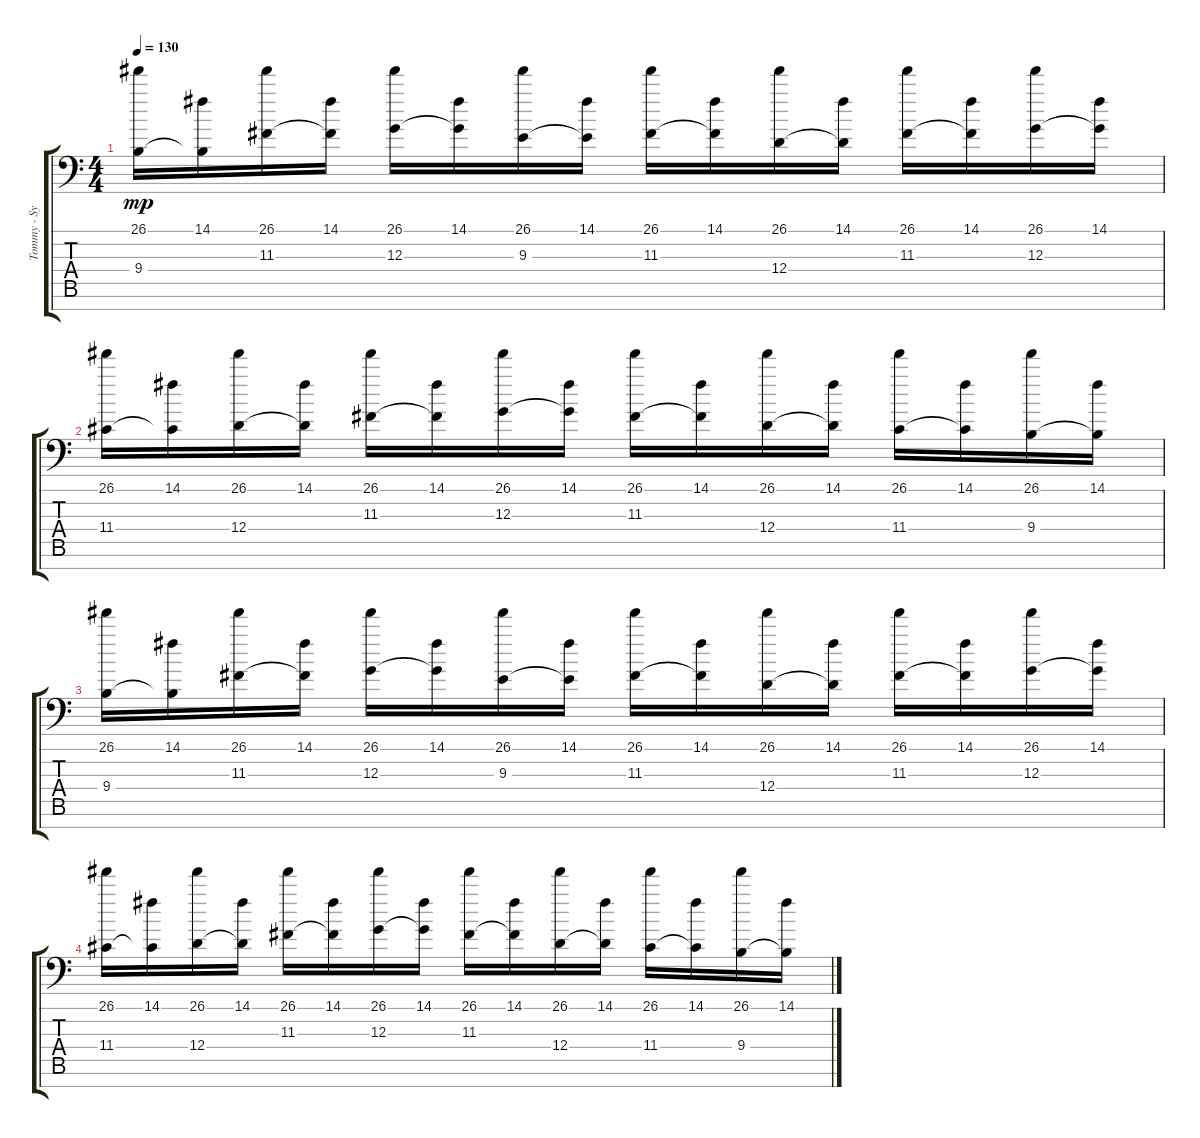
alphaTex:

\track ("Tommy - Synth" "Tommy - Sy") {instrument harpsichord}
\staff {score tabs}
\tuning (E4 B3 G3 D3 A2 E2 G1) {hide}
\ts (4 4)
\tempo 130
\clef f4
\ks c
(26.1 9.4).16{dy mp} (14.1 9.4{t}).16 (26.1 11.3).16 (14.1 11.3{t}).16 (26.1 12.3).16 (14.1 12.3{t}).16 (26.1 9.3).16 (14.1 9.3{t}).16 (26.1 11.3).16 (14.1 11.3{t}).16 (26.1 12.4).16 (14.1 12.4{t}).16 (26.1 11.3).16 (14.1 11.3{t}).16 (26.1 12.3).16 (14.1 12.3{t}).16 |
(26.1 11.4).16 (14.1 11.4{t}).16 (26.1 12.4).16 (14.1 12.4{t}).16 (26.1 11.3).16 (14.1 11.3{t}).16 (26.1 12.3).16 (14.1 12.3{t}).16 (26.1 11.3).16 (14.1 11.3{t}).16 (26.1 12.4).16 (14.1 12.4{t}).16 (26.1 11.4).16 (14.1 11.4{t}).16 (26.1 9.4).16 (14.1 9.4{t}).16 |
(26.1 9.4).16 (14.1 9.4{t}).16 (26.1 11.3).16 (14.1 11.3{t}).16 (26.1 12.3).16 (14.1 12.3{t}).16 (26.1 9.3).16 (14.1 9.3{t}).16 (26.1 11.3).16 (14.1 11.3{t}).16 (26.1 12.4).16 (14.1 12.4{t}).16 (26.1 11.3).16 (14.1 11.3{t}).16 (26.1 12.3).16 (14.1 12.3{t}).16 |
(26.1 11.4).16 (14.1 11.4{t}).16 (26.1 12.4).16 (14.1 12.4{t}).16 (26.1 11.3).16 (14.1 11.3{t}).16 (26.1 12.3).16 (14.1 12.3{t}).16 (26.1 11.3).16 (14.1 11.3{t}).16 (26.1 12.4).16 (14.1 12.4{t}).16 (26.1 11.4).16 (14.1 11.4{t}).16 (26.1 9.4).16 (14.1 9.4{t}).16
